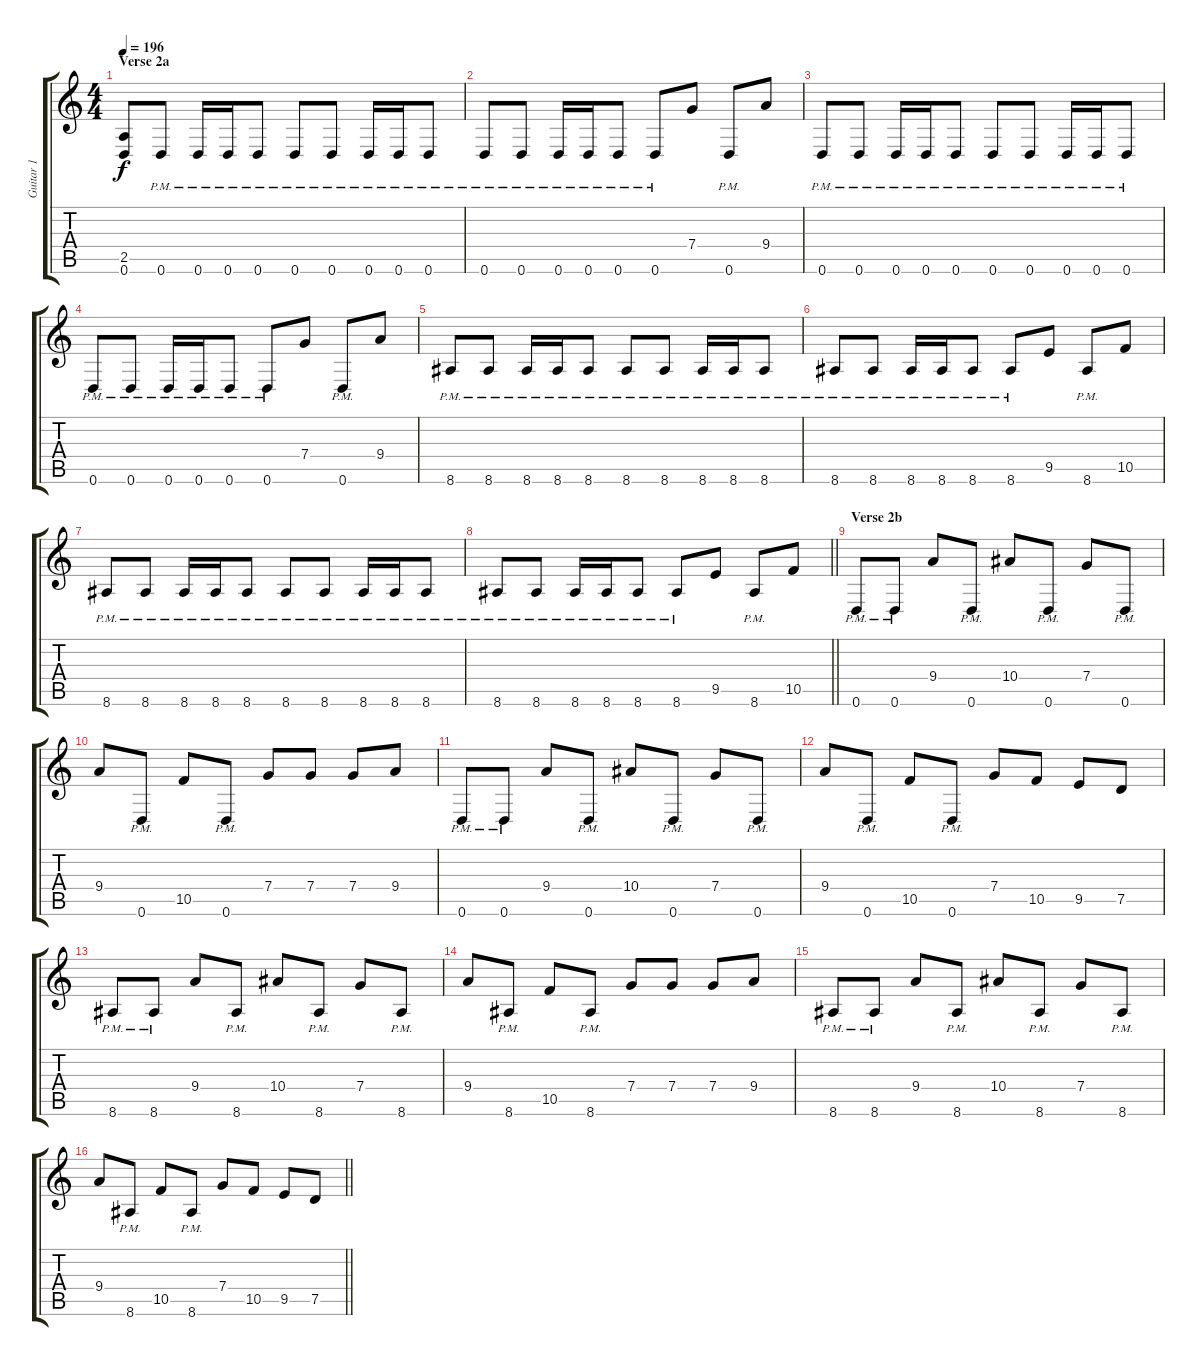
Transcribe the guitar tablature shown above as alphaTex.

\track ("Guitar 1" "Guitar 1") {instrument distortionguitar}
\staff {score tabs}
\tuning (D4 A3 F3 C3 G2 D2) {hide}
\ts (4 4)
\section ("" "Verse 2a")
\tempo 196
\clef g2
\ks c
(2.5 0.6).8{dy f} 0.6{pm}.8 0.6{pm}.16 0.6{pm}.16 0.6{pm}.8 0.6{pm}.8 0.6{pm}.8 0.6{pm}.16 0.6{pm}.16 0.6{pm}.8 |
0.6{pm}.8 0.6{pm}.8 0.6{pm}.16 0.6{pm}.16 0.6{pm}.8 0.6{pm}.8 7.4.8 0.6{pm}.8 9.4.8 |
0.6{pm}.8 0.6{pm}.8 0.6{pm}.16 0.6{pm}.16 0.6{pm}.8 0.6{pm}.8 0.6{pm}.8 0.6{pm}.16 0.6{pm}.16 0.6{pm}.8 |
0.6{pm}.8 0.6{pm}.8 0.6{pm}.16 0.6{pm}.16 0.6{pm}.8 0.6{pm}.8 7.4.8 0.6{pm}.8 9.4.8 |
8.6{pm}.8 8.6{pm}.8 8.6{pm}.16 8.6{pm}.16 8.6{pm}.8 8.6{pm}.8 8.6{pm}.8 8.6{pm}.16 8.6{pm}.16 8.6{pm}.8 |
8.6{pm}.8 8.6{pm}.8 8.6{pm}.16 8.6{pm}.16 8.6{pm}.8 8.6{pm}.8 9.5.8 8.6{pm}.8 10.5.8 |
8.6{pm}.8 8.6{pm}.8 8.6{pm}.16 8.6{pm}.16 8.6{pm}.8 8.6{pm}.8 8.6{pm}.8 8.6{pm}.16 8.6{pm}.16 8.6{pm}.8 |
\barLineRight lightlight
8.6{pm}.8 8.6{pm}.8 8.6{pm}.16 8.6{pm}.16 8.6{pm}.8 8.6{pm}.8 9.5.8 8.6{pm}.8 10.5.8 |
\section ("" "Verse 2b")
0.6{pm}.8 0.6{pm}.8 9.4.8 0.6{pm}.8 10.4.8 0.6{pm}.8 7.4.8 0.6{pm}.8 |
9.4.8 0.6{pm}.8 10.5.8 0.6{pm}.8 7.4.8 7.4.8 7.4.8 9.4.8 |
0.6{pm}.8 0.6{pm}.8 9.4.8 0.6{pm}.8 10.4.8 0.6{pm}.8 7.4.8 0.6{pm}.8 |
9.4.8 0.6{pm}.8 10.5.8 0.6{pm}.8 7.4.8 10.5.8 9.5.8 7.5.8 |
8.6{pm}.8 8.6{pm}.8 9.4.8 8.6{pm}.8 10.4.8 8.6{pm}.8 7.4.8 8.6{pm}.8 |
9.4.8 8.6{pm}.8 10.5.8 8.6{pm}.8 7.4.8 7.4.8 7.4.8 9.4.8 |
8.6{pm}.8 8.6{pm}.8 9.4.8 8.6{pm}.8 10.4.8 8.6{pm}.8 7.4.8 8.6{pm}.8 |
\barLineRight lightlight
9.4.8 8.6{pm}.8 10.5.8 8.6{pm}.8 7.4.8 10.5.8 9.5.8 7.5.8
